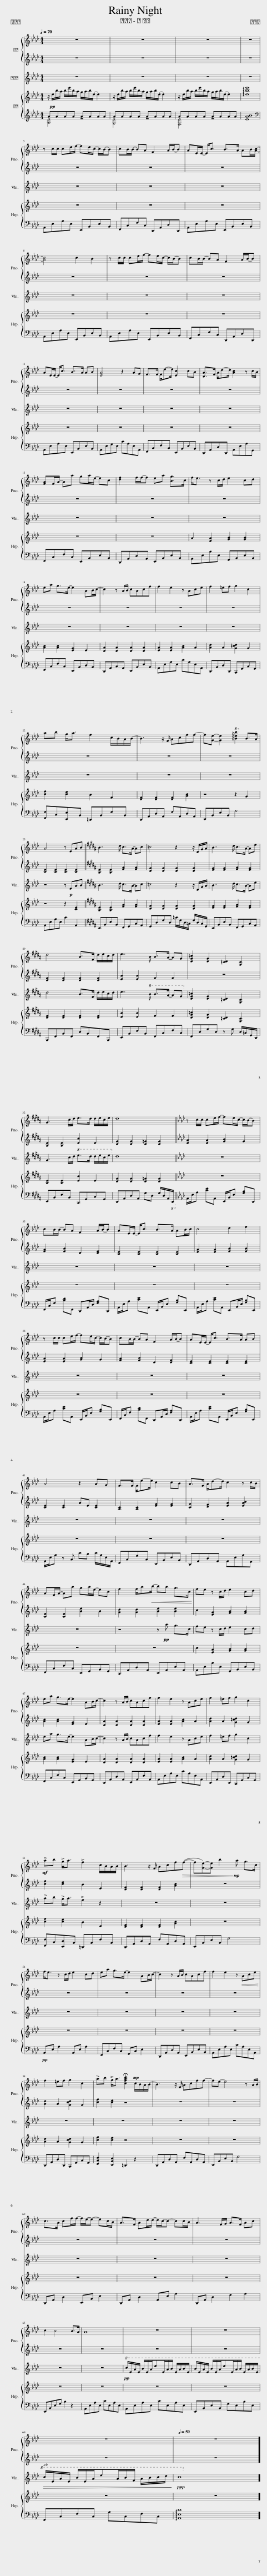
X:1
%%score { 1 | 2 } 3 { 4 | ( 5 6 ) }
L:1/8
Q:1/4=70
M:4/4
I:linebreak $
K:Ab
V:1 treble
V:2 treble
V:3 treble
V:4 treble
V:5 treble
V:6 treble
V:1
 z8 | z8 | z8 | z8 |$ z c/c/ ce/f/- fe/c/- c/B/-B | %5
 cB/B/- BA F2 A/B/-B | AE/E/- E<c B>A AB/[Ac]/- |$ [Ac]4 c2 B2 | z c/c/ ce/f/- fe/c/- c/B/-B | cB/B/- BA F2 A/B/-B |$ %10
 AE/E/- E<c B>A AB | [EA]4 z2 AG | F>F F/e-e/ [Ec]2 cB | [DA]>F A/d-d/ [Ac]2 z c/B/ |$ [FA]F/A/- Aa ga/e/- ec | %15
 [df]2 f/f/-f ea [Bg]>c | f<e z c/d/ e2 cd |$ ea g>e- e2 AB/c/- | c2 z A/B/ cAcf | f2 e2 z Ace | %20
 f2 =ef g2 c2 |$ ab g<a f2 c/B/A/B/- | B3 z/ F/ Acff- | f[Ge]- [Ge]2!8va(! !arpeggio![be'b']2!8va)! B>A |$ A4 z EAB || %25
[K:B] B7/2 d/ c>A- Ac | =c4 z2 z/ D/G/A/ | B7/2 d/ c>A- Ae |$ d4 B>F d/e/c/d/ | e7/2 B/ B>A- AG | %30
 [DG=c]2 [DG]2 [=CD]2 [G,C]2 |$ G3 c/d/ e>d d/e/c/e/ | d8 ||[K:Ab] z c/c/ ce/f/- fe/c/- c/B/-B |$ cB/B/- BA F2 A/B/-B | %35
 AE/E/- E<c B>A AB/c/ | c4 d2 e2 |$ z c/c/ ce/f/- fe/c/- c/B/-B | cB/B/- BA F2 A/B/-B | AE/E/- E<c B>A AB |$ %40
 A4 z2 AG | F>F F/e-e/ c2 cB | A>F A/d-d/ c2 z c/B/ |$ AF/A/- Aa ga/e/- ec | f2 f/a!<(!b/- ba g>c!<)! | %45
 fe z c/d/ e2 cd |$ ea g>e- e2 AB/c/- | c2 z A/B/ cAcf | f2 e2 z Ace | f2 =ef g2 c2 |$ %50
!mf! !>!ab !>!g<a !>!f2 c/B/A/B/ | B3 z/ F/ Acf!>(!(f- | f[Ge]-)[Ge] b2!>)!!mp! a g>c |$ f<e z c/d/ e2 cd | ea g>e- e2 AB/c/- | %55
 c2 z A/B/ cAcf | f2 e2 z!<(! Ace!<)! |$ f2 =ef g2 c2 | !>!ab !>!g<a !fermata![cfac']2!mp! c/B/A/B/- | B3 z/ F/ Acff- | %60
 fe- e4 z A/B/ |$ c>A cf/f/- f/e/-e- ec/B/ | A>F Ad/d/- d/c/-c- cc/B/ | A3 F/G/ A>F Ac |$ c2 B4 B>A | %65
 A8 | z8 | z8 |$[Q:1/4=70] z8[Q:1/4=68][Q:1/4=67][Q:1/4=66][Q:1/4=65][Q:1/4=63][Q:1/4=62][Q:1/4=61][Q:1/4=60][Q:1/4=58][Q:1/4=57][Q:1/4=56][Q:1/4=55][Q:1/4=53][Q:1/4=52][Q:1/4=51] |[Q:1/4=50] z8 |] %70
V:2
 z8 | z8 | z8 | z8 |$ z8 | %5
 z8 | z8 |$ z8 | z8 | z8 |$ %10
 z8 | z8 | z8 | z8 |$ z8 | %15
 z8 | z8 |$ z8 | z8 | z8 | %20
 z8 |$ z8 | z8 | z8 |$ [CE]2 [CE]2 [CE]2 [CE]2 || %25
[K:B] [B,E]2 [B,E]2 [FA]2 [FA]2 | [DG]2 [DG]2 [DG]2 [DG]2 | [EG]2 [EG]2 [FA]2 [EG]2 |$ [DF]2 [DF]2 [DF]2 [DF]2 | [EB]2 [EB]2 F2 F2 | %30
 z8 |$ [B,E]2 [B,E]2 [Ec]2 E2 | [DG]2 [DG]2 [D=G]2 [DG]2 ||[K:Ab] [EA]2 [EA]2 [GB]2 G2 |$ [FA]2 [FB]2 D2 [DF]2 | %35
 [CE]2 [CE]2 [CE]2 [CE]2 | [EA]2 [EA]2 [FB]2 [FB]2 |$ [EA]2 [EA]2 [GB]2 G2 | [FA]2 [FB]2 D2 [DF]2 | [CE]2 [CE]2 [CE]2 [CE]2 |$ %40
 [CE]2 [CE]2 AE [CE]2 | [A,C]2 [A,C]2 [EG]2 [EG]2 | [CG]2 [DF]2 [EA]2 [EAB]2 |$ [CF]2 [CF]2 [Be]2 B2 | [Ad]2 [Ad]2 [Be]2 [Be]2 | %45
 c2 [EA]2 [GB]2 [GB]2 |$ [Ac]2 [Ac]2 [EG]2 E2 | [DA]2 [DA]2 [DA]2 [DA]2 | [EA]2 [EA]2 [Ac]2 A2 | [Ad]2 A2 [G=cd]2 G2 |$ %50
 [cf]2 [ce]2 B2 E2 | [DF]2 [DF]2 [DF]2 [Ac]2 | z8 |$ z8 | z8 | %55
 z8 | z8 |$ [Ad]2 A2 [Gcd]2 G2 | [cf]2 [ce]2 z4 | z8 | %60
 z8 |$ z8 | z8 | z8 |$ z8 | %65
 z8 | z8 | z8 |$ z8 | z8 |] %70
V:3
 z8 | z8 | z8 | z8 |$ z8 | %5
 z8 | z8 |$ z8 | z8 | z8 |$ %10
 z8 | z8 | z8 | z8 |$ z8 | %15
 z8 | z8 |$ z8 | z8 | z8 | %20
 z8 |$ z8 | z8 | z8 |$ z4 z!p! EAB || %25
[K:B] B7/2 d/ c>A- Ac | =c4 z2 z/ D/G/A/ | B7/2 d/ c>A- Ae |$ d4 B>F d/e/c/d/ | e7/2!8va(! b/ b>a- ag!8va)! | %30
 [DG=c]2 [DG]2 [=CD]2 [G,C]2 |$ G3 c/d/!8va(! e'>d' d'/e'/c'/e'/!8va)! | d8 ||[K:Ab] z8 |$ z8 | %35
 z8 | z8 |$ z8 | z8 | z8 |$ %40
 z8 | z8 | z8 |$ z8 | z4 z!pp! a g>c | %45
 fe z c/d/ e2 cd |$ ea g>e- e2 AB/c/- | c2 z A/B/ cAcf | f2 e2 z Ace | f2 =ef g2 c2 |$ %50
 !>!ab !>!g<a !>!f2 z2 | z8 | z8 |$ z8 | z8 | %55
 z8 | z8 |$ z8 | z8 | z8 | %60
 z8 |$ z8 | z8 | z8 |$ z8 | %65
 z8 |!pp!!8va(! c'/e/a/e/ b/e/a/e'e/a/b/ e/a/b/e/ | b/e/a/e/ b/e/a/e'e/a/b/ e/a/b/e/ |$!>(! c'/e/a/e/ b/e/a/e'a/b/f/ a/b/c'/d'/!>)! |!ppp! c'8!8va)! |] %70
V:4
 z/!pp! e/b/a/ b/e'/b/a/ g/a/b/(e/ e2) | z/ e/b/a/ b/e'/b/a/ g/a/b/(e/ e2) | z/ e/b/a/ b/e'/b/a/ g/a/b/(e/ e2) | !arpeggio![ebe']8 |$ z8 | %5
 z8 | z8 |$ z8 | z8 | z8 |$ %10
 z8 | z8 | z8 | z8 |$ z8 | %15
 z8 | A2 [EA]2 [GB]2 [GB]2 |$ [Ac]2 [Ac]2 [EG]2 E2 | [DA]2 [DA]2 [DA]2 [DA]2 | [EA]2 [EA]2 [Ac]2 A2 | %20
 [Ad]2 A2 [G=cd]2 G2 |$ [cf]2 [ce]2 B2 F2 | [DF]2 [DF]2 [DF]2 [Ac]2 | z4 z2 G2 |$ z4 z2 [CE]2 || %25
[K:B] [B,E]2 [B,E]2 [FA]2 [FA]2 | [DG]2 [DG]2 [DG]2 [DG]2 | [EG]2 [EG]2 [FA]2 [EG]2 |$ [DF]2 [DF]2 [DF]2 [DF]2 | [EB]2 [EB]2 F2 F2 | %30
 [DG=c]2 [DG]2 [=CD]2 [G,C]2 |$ [B,E]2 [B,E]2 [Ec]2 E2 | [DG]2 [DG]2 [D=G]2 [DG]2 ||[K:Ab] z8 |$ z8 | %35
 z8 | z8 |$ z8 | z8 | z8 |$ %40
 z8 | z8 | z8 |$ z8 | z8 | %45
 c2 [EA]2 [GB]2 [GB]2 |$ [Ac]2 [Ac]2 [EG]2 E2 | [DA]2 [DA]2 [DA]2 [DA]2 | [EA]2 [EA]2 [Ac]2 A2 | [Ad]2 A2 [G=cd]2 G2 |$ %50
 [cf]2 [ce]2 B2 E2 | [DF]2 [DF]2 [DF]2 [Ac]2 | z8 |$ z8 | z8 | %55
 z8 | z8 |$ [Ad]2 A2 [Gcd]2 G2 | [cf]2 [ce]2 z4 | z8 | %60
 z8 |$ z8 | z8 | z8 |$ z8 | %65
 z8 | z8 | z8 |$ z8 | z8 |] %70
V:5
 AAAA AAAA | AAAA AAAA | AAAA AAAA | [EAB]8 |$[K:bass] A,,E,A,E, E,,B,,E,B,, | %5
 F,,C,F,C, D,,A,,D,D,, | A,,E,A,E, E,,B,,E,B,, |$ A,,E,A,E, E,,B,,E,B,, | A,,E,A,E, E,,B,,E,B,, | F,,C,F,C, D,,A,,D,D,, |$ %10
 A,,E,A,E, E,,B,,E,B,, | A,,E,G,E, CA,E,A,, | F,,C,F,C, E,,B,,E,B,, | D,,A,,D,D,, A,,E,A,G,, |$ F,,C,F,C, E,,B,,E,B,, | %15
 D,,A,,D,A,, E,,B,,E,B,, | A,,E,B,E, G,,B,,E,B,, |$ F,,C,F,C, E,,B,,D,B,, | D,,A,,C,A,, E,,B,,E,B,, | A,,E,A,E, CA,E,A,, | %20
 D,,B,,D,D,, C,,G,,C,G,, |$ [F,,F,]C,[E,,E,]B,, =D,,B,,F,B,, | D,,A,,D,A,, F,A,,D,A,, | E,,B,,E,B,, G,4 |$ A,,E,A,E, C2 A,,2 || %25
[K:B] E,,B,,E,B,, F,,G,,C,A,, | G,,D,G,D, =C/G,/D,/=C,/ G,/D,/C,/G,,/ | E,,B,,E,B,, F,,G,,C,A,, |$ B,,,F,,B,,F,, D,B,,F,,B,,, | E,,B,,E,B,, F,,C,F,C, | %30
 F,,D,G,D, z G, D,/=C,/G,,/D,,/ |$ E,,B,,E,B,, C,,G,,C,G,, | D,,A,,D,A,, G,D, G,/D,/A,,/!8vb(!D,,,/!8vb)! ||[K:Ab] A,,/E,/A, [CE]A,, E,,/B,,/E, [G,B,]D,, |$ F,,/C,/F, [B,D]F,, D,,A,,/D,/ [F,A,]D,, | %35
 A,,/E,/A, [CE]A,, E,,/B,,/E, [G,B,]E,, | A,,/E,/A, [CE]A,, E,,B,,/E,/ [G,B,]E,, |$ A,,/E,/A, [CE]A,, E,,/B,,/E, [G,B,]E,, | F,,/C,/F, [B,D]F,, D,,A,,/D,/ [F,A,]D,, | A,,/E,/A, [CE]A,, E,,/B,,/E, [G,B,]E,, |$ %40
 A,,/E,/A, z C, CB, C/A,/E,/A,,/ | F,,C,G,C, E,,B,,E,B,, | D,,A,,D,A,, A,,E,A,G,, |$ F,,C,F,C, E,,G,,B,,G,, | D,,A,,D,A,, E,,A,,E,A,, | %45
 A,,E,B,E, G,,B,,E,B,, |$ F,,C,F,C, E,,G,,B,,G,, | D,,A,,D,A,, E,,A,,E,A,, | A,,E,A,E, CA,E,A,, | D,,A,,D,D,, C,,G,,C,G,, |$ %50
 [F,,F,]C,[E,,D,]B,, =D,,B,,F,B,, | D,,A,,D,A,, F,A,,D,A,, | E,,B,,E,B,, G,4 |$!pp! A,,E, A,2 A,,E, A,2 | F,,C,F,C, G,,C, E,2 | %55
 D,,A,,D,A,, E,,B,,E,B,, | A,,E,A,E, CA,E,A,, |$ D,,A,,D,D,, C,,G,,C,G,, | [F,,C,F,]2 [E,,B,,E,]2 =D,,2 z2 | D,,A,,D,A,, F,A,,D,A,, | %60
 E,,B,,E,B,, G,4 |$ D,,A,, D,2 E,,B,, E,2 | D,,A,, D,2 A,,E, A,2 | D,,A,, D,2 E,2 A,2 |$ E,,B,,E,G, B,2 z2 | %65
 A,,E,A,E, CE,A,E, | A,,E,A,E, CE,A,E, | E,,B,,E,B,, G,E,B,E, |$ F,,C,F,C, A,C,F,C, | !arpeggio![A,,E,C]8 |] %70
V:6
 [A,E]4 z4 | [G,E]4 z4 | [F,E]4 z4 | x8 |$[K:bass] x8 | %5
 x8 | x8 |$ x8 | x8 | x8 |$ %10
 x8 | x8 | x8 | x8 |$ x8 | %15
 x8 | x8 |$ x8 | x8 | x8 | %20
 x8 |$ x8 | x8 | x8 |$ x8 || %25
[K:B] x8 | x8 | x8 |$ x8 | x8 | %30
 x8 |$ x8 | x15/2!8vb(! x/!8vb)! ||[K:Ab] x8 |$ x8 | %35
 x8 | x8 |$ x8 | x8 | x8 |$ %40
 x8 | x8 | x8 |$ x8 | x8 | %45
 x8 |$ x8 | x8 | x8 | x8 |$ %50
 x8 | x8 | x8 |$ x8 | x8 | %55
 x8 | x8 |$ x8 | x8 | x8 | %60
 x8 |$ x8 | x8 | x8 |$ x8 | %65
 x8 | x8 | x8 |$ x8 | x8 |] %70
